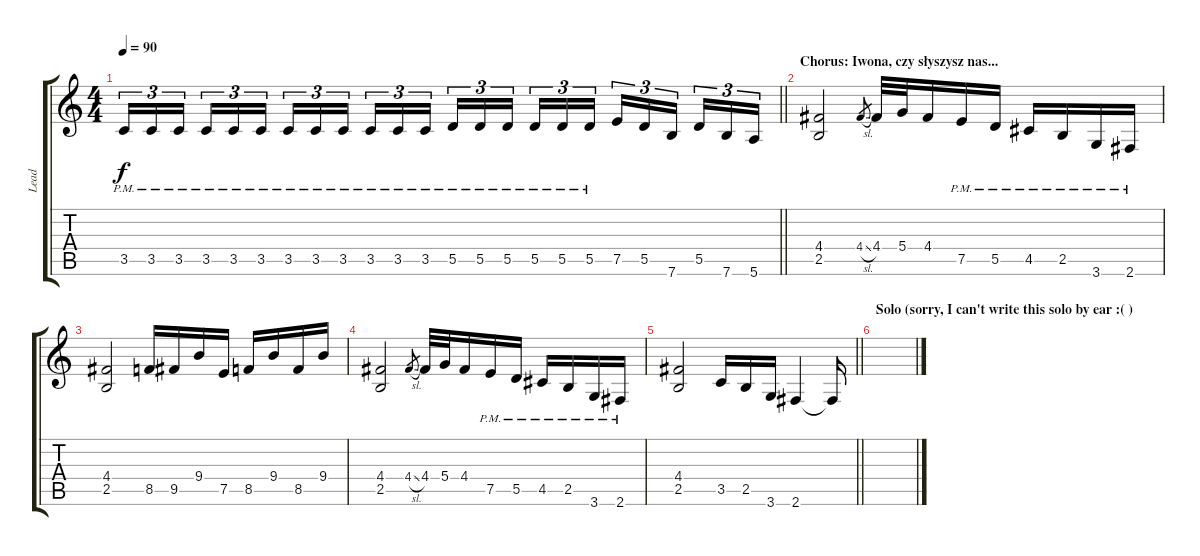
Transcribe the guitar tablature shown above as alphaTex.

\track ("Lead" "Lead") {instrument overdrivenguitar}
\staff {score tabs}
\tuning (E4 B3 G3 D3 A2 E2) {hide}
\ts (4 4)
\tempo 90
\clef g2
\barLineRight lightlight
\ks c
3.5{pm}.16{tu (3 2) dy f} 3.5{pm}.16{tu (3 2)} 3.5{pm}.16{tu (3 2) beam splitsecondary} 3.5{pm}.16{tu (3 2)} 3.5{pm}.16{tu (3 2)} 3.5{pm}.16{tu (3 2)} 3.5{pm}.16{tu (3 2)} 3.5{pm}.16{tu (3 2)} 3.5{pm}.16{tu (3 2) beam splitsecondary} 3.5{pm}.16{tu (3 2)} 3.5{pm}.16{tu (3 2)} 3.5{pm}.16{tu (3 2)} 5.5{pm}.16{tu (3 2)} 5.5{pm}.16{tu (3 2)} 5.5{pm}.16{tu (3 2) beam splitsecondary} 5.5{pm}.16{tu (3 2)} 5.5{pm}.16{tu (3 2)} 5.5{pm}.16{tu (3 2)} 7.5.16{tu (3 2)} 5.5.16{tu (3 2)} 7.6.16{tu (3 2) beam splitsecondary} 5.5.16{tu (3 2)} 7.6.16{tu (3 2)} 5.6.16{tu (3 2)} |
\section ("" "Chorus: Iwona, czy słyszysz nas...")
(4.4 2.5).2 4.4{sl}.8{gr} 4.4.32 5.4.32 4.4.16 7.5{pm}.16 5.5{pm}.16 4.5{pm}.16 2.5{pm}.16 3.6{pm}.16 2.6{pm}.16 |
(4.4 2.5).2 8.5.16 9.5.16 9.4.16 7.5.16 8.5.16 9.4.16 8.5.16 9.4.16 |
(4.4 2.5).2 4.4{sl}.8{gr} 4.4.32 5.4.32 4.4.16 7.5{pm}.16 5.5{pm}.16 4.5{pm}.16 2.5{pm}.16 3.6{pm}.16 2.6{pm}.16 |
\barLineRight lightlight
(4.4 2.5).2 3.5.16 2.5.16 3.6.16 2.6.4 2.6{t}.16 |
\section ("" "Solo (sorry, I can't write this solo by ear :( )")
